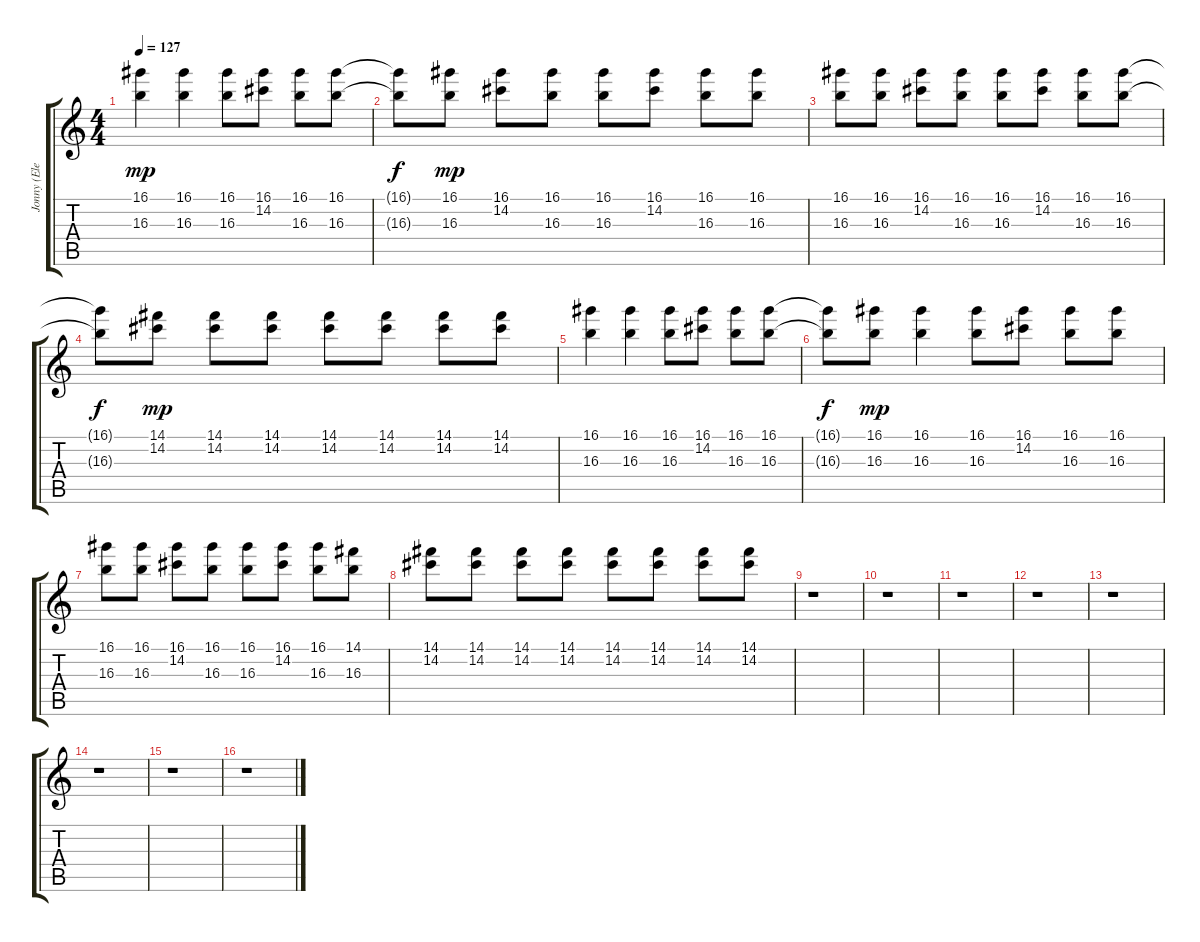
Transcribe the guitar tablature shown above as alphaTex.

\track ("Jonny (Electric 1)" "Jonny (Ele") {instrument distortionguitar}
\staff {score tabs}
\tuning (E4 B3 G3 D3 A2 E2) {hide}
\ts (4 4)
\tempo 127
\clef g2
\ks c
(16.1 16.3).4{dy mp} (16.1 16.3).4 (16.1 16.3).8 (16.1 14.2).8 (16.1 16.3).8 (16.1 16.3).8 |
(16.1{t} 16.3{t}).8{dy f} (16.1 16.3).8{dy mp} (16.1 14.2).8 (16.1 16.3).8 (16.1 16.3).8 (16.1 14.2).8 (16.1 16.3).8 (16.1 16.3).8 |
(16.1 16.3).8 (16.1 16.3).8 (16.1 14.2).8 (16.1 16.3).8 (16.1 16.3).8 (16.1 14.2).8 (16.1 16.3).8 (16.1 16.3).8 |
(16.1{t} 16.3{t}).8{dy f} (14.1 14.2).8{dy mp} (14.1 14.2).8 (14.1 14.2).8 (14.1 14.2).8 (14.1 14.2).8 (14.1 14.2).8 (14.1 14.2).8 |
(16.1 16.3).4 (16.1 16.3).4 (16.1 16.3).8 (16.1 14.2).8 (16.1 16.3).8 (16.1 16.3).8 |
(16.1{t} 16.3{t}).8{dy f} (16.1 16.3).8{dy mp} (16.1 16.3).4 (16.1 16.3).8 (16.1 14.2).8 (16.1 16.3).8 (16.1 16.3).8 |
(16.1 16.3).8 (16.1 16.3).8 (16.1 14.2).8 (16.1 16.3).8 (16.1 16.3).8 (16.1 14.2).8 (16.1 16.3).8 (14.1 16.3).8 |
(14.1 14.2).8 (14.1 14.2).8 (14.1 14.2).8 (14.1 14.2).8 (14.1 14.2).8 (14.1 14.2).8 (14.1 14.2).8 (14.1 14.2).8 |
r.1 |
r.1 |
r.1 |
r.1 |
r.1 |
r.1 |
r.1 |
r.1
